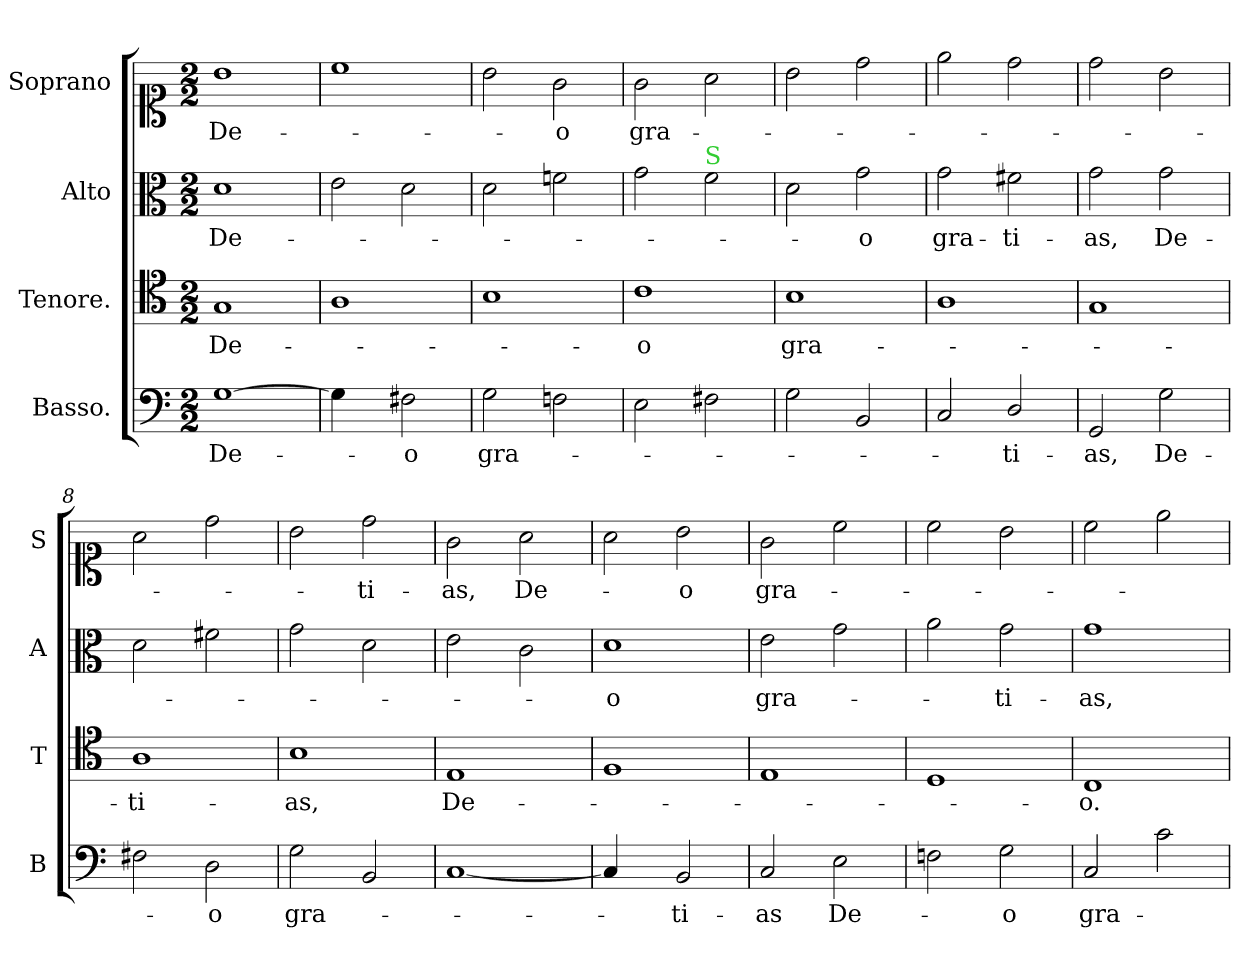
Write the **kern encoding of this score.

**kern	**text	**kern	**text	**kern	**text	**kern	**text
*part4	*part4	*part3	*part3	*part2	*part2	*part1	*part1
*staff4	*staff4	*staff3	*staff3	*staff2	*staff2	*staff1	*staff1
*I"Basso.	*	*I"Tenore.	*	*I"Alto	*	*I"Soprano	*
*I'B	*	*I'T	*	*I'A	*	*I'S	*
*clefF4	*	*clefC4	*	*clefC3	*	*clefC1	*
*k[]	*	*k[]	*	*k[]	*	*k[]	*
*C:	*	*C:	*	*C:	*	*C:	*
*M2/2	*	*M2/2	*	*M2/2	*	*M2/2	*
=1	=1	=1	=1	=1	=1	=1	=1
[1G	De-	1G	De-	1d	De-	1b	De-
=2	=2	=2	=2	=2	=2	=2	=2
!LO:N:vis=4	!	!	!	!	!	!	!
2G!\]	.	1A	.	2e\	.	1cc	.
2F#X\	-o	.	.	2d\	.	.	.
=3	=3	=3	=3	=3	=3	=3	=3
2G\	gra-	1B	.	2d\	.	2b\	.
2Fn\	.	.	.	2fn\	.	2g\	-o
=4	=4	=4	=4	=4	=4	=4	=4
2E\	.	1c	-o	2g\	.	2g\	gra-
!	!	!	!	!LO:TX:a:color=limegreen:t=S	!	!	!
2F#X\	.	.	.	2f\	.	2a\	.
=5	=5	=5	=5	=5	=5	=5	=5
2G\	.	1B	gra-	2d\	.	2b\	.
2BB/	.	.	.	2g\	-o	2dd\	.
=6	=6	=6	=6	=6	=6	=6	=6
2C/	.	1A	.	2g\	gra-	2ee\	.
2D/	-ti-	.	.	2f#X\	-ti-	2dd\	.
=7	=7	=7	=7	=7	=7	=7	=7
2GG/	-as,	1G	.	2g\	-as,	2dd\	.
2G\	De-	.	.	2g\	De-	2b\	.
=8	=8	=8	=8	=8	=8	=8	=8
2F#X\	.	1A	-ti-	2d\	.	2a\	.
2D\	-o	.	.	2f#X\	.	2dd\	.
=9	=9	=9	=9	=9	=9	=9	=9
2G\	gra-	1B	-as,	2g\	.	2b\	.
2BB/	.	.	.	2d\	.	2dd\	-ti-
=10	=10	=10	=10	=10	=10	=10	=10
[1C	.	1E	De-	2e\	.	2g\	-as,
.	.	.	.	2c\	.	2a\	De-
=11	=11	=11	=11	=11	=11	=11	=11
!LO:N:vis=4	!	!	!	!	!	!	!
2C!/]	.	1F	.	1d	-o	2a\	.
2BB/	-ti-	.	.	.	.	2b\	-o
=12	=12	=12	=12	=12	=12	=12	=12
2C/	-as	1E	.	2e\	gra-	2g\	gra-
2E\	De-	.	.	2g\	.	2cc\	.
=13	=13	=13	=13	=13	=13	=13	=13
2Fn\	.	1D	.	2a\	.	2cc\	.
2G\	-o	.	.	2g\	-ti-	2b\	.
=14	=14	=14	=14	=14	=14	=14	=14
2C/	gra-	1C	-o.	1g	-as,	2cc\	.
2c\	.	.	.	.	.	2ee\	.
=	=	=	=	=	=	=	=
*-	*-	*-	*-	*-	*-	*-	*-
